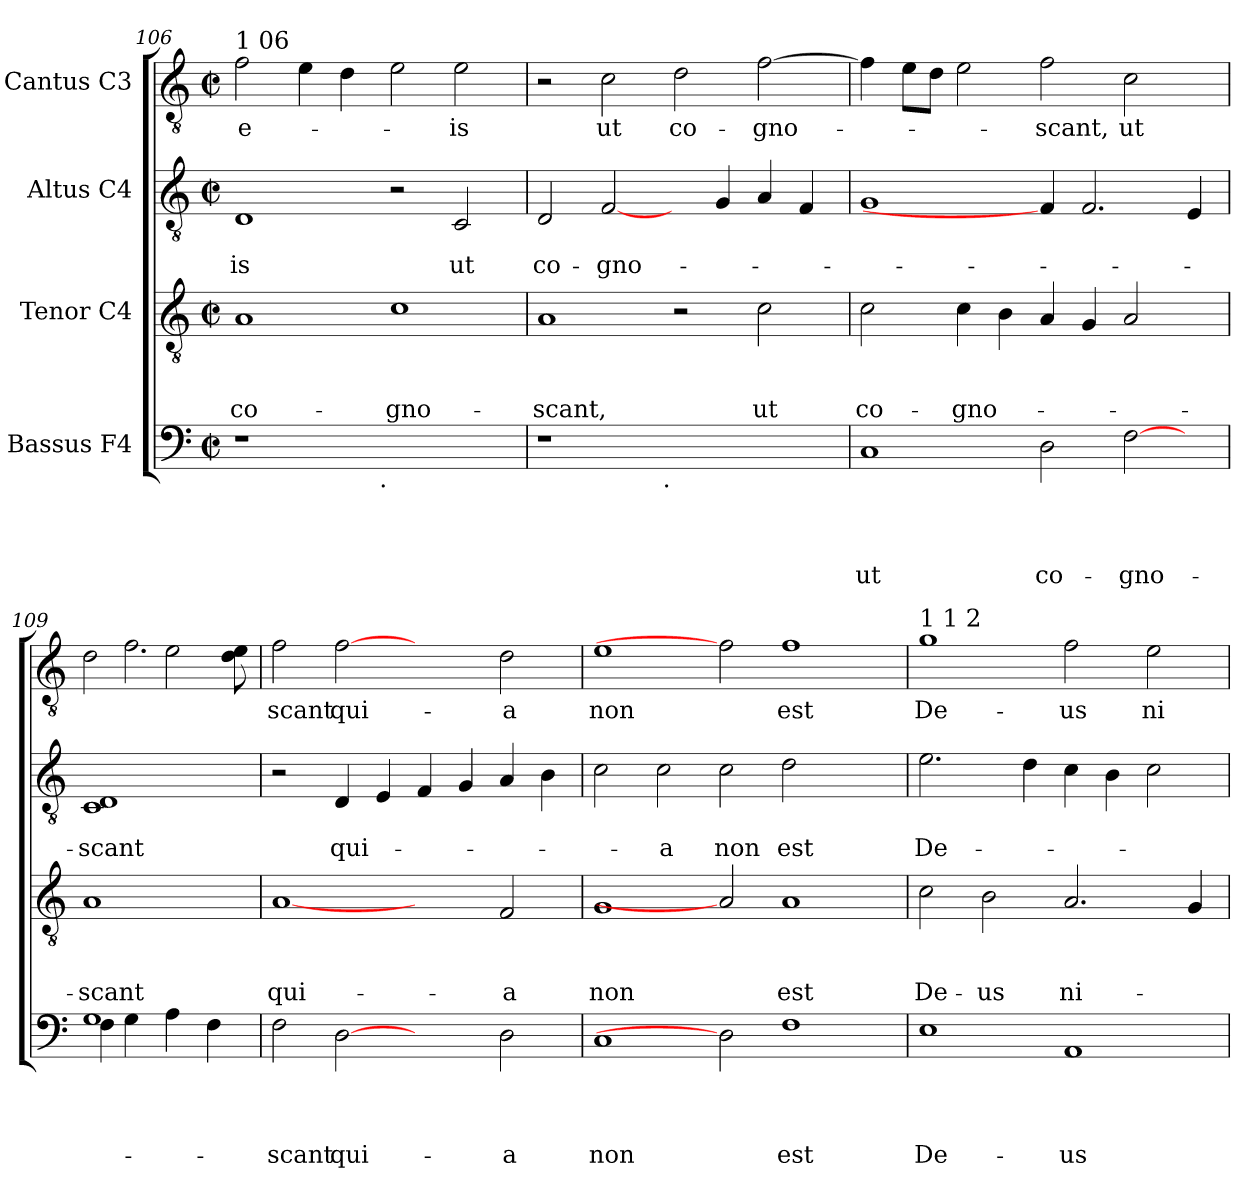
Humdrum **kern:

**kern	**text	**text	**text	**text	**kern	**text	**text	**text	**kern	**text	**text	**kern	**text
*part4	*part4	*part4	*part4	*part4	*part3	*part3	*part3	*part3	*part2	*part2	*part2	*part1	*part1
*staff4	*staff4	*staff4	*staff4	*staff4	*staff3	*staff3	*staff3	*staff3	*staff2	*staff2	*staff2	*staff1	*staff1
*I"Bassus F4	*	*	*	*	*I"Tenor C4	*	*	*	*I"Altus C4	*	*	*I"Cantus C3	*
!!LO:LB:g=z
*clefF4	*	*	*	*	*clefGv2	*	*	*	*clefGv2	*	*	*clefGv2	*
*k[]	*	*	*	*	*k[]	*	*	*	*k[]	*	*	*k[]	*
*C:	*	*	*	*	*C:	*	*	*	*C:	*	*	*C:	*
*M2/2	*	*	*	*	*M2/2	*	*	*	*M2/2	*	*	*M2/2	*
*met(c|)	*	*	*	*	*met(c|)	*	*	*	*met(c|)	*	*	*met(c|)	*
=106	=106	=106	=106	=106	=106	=106	=106	=106	=106	=106	=106	=106	=106
!	!	!	!	!	!	!	!	!	!	!	!	!LO:TX:a:t=1 06	!
!	!	!	!	!	!	!	!	!LO:LY:b	!	!	!LO:LY:b	!	!LO:LY:b
*^	*	*	*	*	*	*	*	*	*	*	*	*	*
1r	2ryy	.	.	.	.	1A	.	.	co-	1D	.	-is	2f\	e-
.	4...ryy	.	.	.	.	.	.	.	.	.	.	.	4e\	.
.	.	.	.	.	.	.	.	.	.	.	.	.	4d\	.
!	!LO:TX:b:t=.	!	!	!	!	!	!	!	!	!	!	!	!	!
.	1ryy	.	.	.	.	.	.	.	.	.	.	.	.	.
!	!	!	!	!	!	!	!	!	!LO:LY:b	!	!	!	!	!
1ryy	.	.	.	.	.	1c	.	.	-gno-	2r	.	.	2e\	.
!	!	!	!	!	!	!	!	!	!	!	!	!LO:LY:b	!	!LO:LY:b
.	.	.	.	.	.	.	.	.	.	2C/	.	ut	2e\	-is
.	32ryy	.	.	.	.	.	.	.	.	.	.	.	.	.
=107	=107	=107	=107	=107	=107	=107	=107	=107	=107	=107	=107	=107	=107	=107
!	!	!	!	!	!	!	!	!	!LO:LY:b	!	!	!LO:LY:b	!	!
1r	2ryy	.	.	.	.	1A	.	.	-scant,	2D/	.	co-	2r	.
!	!	!	!	!	!	!	!	!	!	!	!	!LO:LY:b	!	!LO:LY:b
.	4...ryy	.	.	.	.	.	.	.	.	[2F/	.	-gno-	2c\	ut
!	!LO:TX:b:t=.	!	!	!	!	!	!	!	!	!	!	!	!	!
.	1ryy	.	.	.	.	.	.	.	.	.	.	.	.	.
!	!	!	!	!	!	!	!	!	!	!	!	!	!	!LO:LY:b
1ryy	.	.	.	.	.	2r	.	.	.	4ryy	.	.	2d\	co-
.	.	.	.	.	.	.	.	.	.	4G/	.	.	.	.
!	!	!	!	!	!	!	!	!	!LO:LY:b	!	!	!	!	!LO:LY:b
.	.	.	.	.	.	2c\	.	.	ut	4A/	.	.	[>2f\	-gno-
.	.	.	.	.	.	.	.	.	.	4F/	.	.	.	.
.	32ryy	.	.	.	.	.	.	.	.	.	.	.	.	.
=108	=108	=108	=108	=108	=108	=108	=108	=108	=108	=108	=108	=108	=108	=108
!	!	!	!	!	!LO:LY:b	!	!	!	!LO:LY:b	!	!	!	!	!
*v	*v	*	*	*	*	*	*	*	*	*	*	*	*	*
1C	.	.	.	ut	2c\	.	.	co-	1G	.	.	4f\]	.
.	.	.	.	.	.	.	.	.	.	.	.	8e\L	.
.	.	.	.	.	.	.	.	.	.	.	.	8d\J	.
!	!	!	!	!	!	!	!	!LO:LY:b	!	!	!	!	!
.	.	.	.	.	4c\	.	.	-gno-	.	.	.	2e\	.
.	.	.	.	.	4B\	.	.	.	.	.	.	.	.
!	!	!	!	!LO:LY:b	!	!	!	!	!	!	!	!	!LO:LY:b
2D\	.	.	.	co-	4A/	.	.	.	4F/]	.	.	2f\	-scant,
.	.	.	.	.	4G/	.	.	.	2.F/	.	.	.	.
!	!	!	!	!LO:LY:b	!	!	!	!	!	!	!	!	!LO:LY:b
[>2F\	.	.	.	-gno-	2A/	.	.	.	.	.	.	2c\	ut
4ryy	.	.	.	.	4ryy	.	.	.	4E/	.	.	4ryy	.
=109	=109	=109	=109	=109	=109	=109	=109	=109	=109	=109	=109	=109	=109
*^	*	*	*	*	*	*	*	*	*	*	*	*	*
!	!	!	!	!	!	!	!	!	!LO:LY:b	!	!	!LO:LY:b	!	!
*	*	*	*	*	*	*	*	*	*	*	*	*	*^	*
*	*	*	*	*	*	*	*	*	*	*	*	*	*	*^	*
1G	4F\	.	.	.	.	1A	.	.	-scant	1C 1D	.	-scant	2d\	4ryy	2..ryy	.
.	4G\	.	.	.	.	.	.	.	.	.	.	.	.	2.f\	.	.
.	4A\	.	.	.	.	.	.	.	.	.	.	.	2e\	.	.	.
.	4F\	.	.	.	.	.	.	.	.	.	.	.	.	.	.	.
.	.	.	.	.	.	.	.	.	.	.	.	.	.	.	8d\ 8e\	.
*v	*v	*	*	*	*	*	*	*	*	*	*	*	*	*	*	*
=110	=110	=110	=110	=110	=110	=110	=110	=110	=110	=110	=110	=110	=110	=110	=110
!	!	!	!	!LO:LY:b	!	!	!	!LO:LY:b	!	!	!	!	!	!	!LO:LY:b
*	*	*	*	*	*	*	*	*	*	*	*	*v	*v	*v	*
2F\	.	.	.	-scant	[1A	.	.	qui-	2r	.	.	2f\	scant
!	!	!	!	!LO:LY:b	!	!	!	!	!	!	!LO:LY:b	!	!LO:LY:b
[2D	.	.	.	qui-	.	.	.	.	4D/	.	qui-	[2f	qui-
.	.	.	.	.	.	.	.	.	4E/	.	.	.	.
2ryy	.	.	.	.	2ryy	.	.	.	4F/	.	.	2ryy	.
.	.	.	.	.	.	.	.	.	4G/	.	.	.	.
!	!	!	!	!LO:LY:b	!	!	!	!LO:LY:b	!	!	!	!	!LO:LY:b
2D\	.	.	.	-a	2F/	.	.	-a	4A/	.	.	2d\	-a
.	.	.	.	.	.	.	.	.	4B\	.	.	.	.
=111	=111	=111	=111	=111	=111	=111	=111	=111	=111	=111	=111	=111	=111
!	!	!	!	!LO:LY:b	!	!	!	!LO:LY:b	!	!	!	!	!LO:LY:b
1C	.	.	.	non	1G	.	.	non	2c\	.	.	1e	non
!	!	!	!	!	!	!	!	!	!	!	!LO:LY:b	!	!
.	.	.	.	.	.	.	.	.	2c\	.	-a	.	.
!	!	!	!	!	!	!	!	!	!	!	!LO:LY:b	!	!
2D]	.	.	.	.	2A]	.	.	.	2c\	.	non	2f]	.
!	!	!	!	!LO:LY:b	!	!	!	!LO:LY:b	!	!	!LO:LY:b	!	!LO:LY:b
1F	.	.	.	est	1A	.	.	est	2d\	.	est	1f	est
.	.	.	.	.	.	.	.	.	2ryy	.	.	.	.
!!LO:LB:g=z
=112	=112	=112	=112	=112	=112	=112	=112	=112	=112	=112	=112	=112	=112
!	!	!	!	!	!	!	!	!	!	!	!	!LO:TX:a:t=1 1 2	!
!	!	!	!	!LO:LY:b	!	!	!	!LO:LY:b	!	!	!LO:LY:b	!	!LO:LY:b
1E	.	.	.	De-	2c\	.	.	De-	2.e\	.	De-	1g	De-
!	!	!	!	!	!	!	!	!LO:LY:b	!	!	!	!	!
.	.	.	.	.	2B\	.	.	-us	.	.	.	.	.
.	.	.	.	.	.	.	.	.	4d\	.	.	.	.
!	!	!	!	!LO:LY:b	!	!	!	!LO:LY:b	!	!	!	!	!LO:LY:b
1AA	.	.	.	-us	2.A/	.	.	ni-	4c\	.	.	2f\	-us
.	.	.	.	.	.	.	.	.	4B\	.	.	.	.
!	!	!	!	!	!	!	!	!	!	!	!	!	!LO:LY:b
.	.	.	.	.	.	.	.	.	2c\	.	.	2e\	ni-
.	.	.	.	.	4G/	.	.	.	.	.	.	.	.
=	=	=	=	=	=	=	=	=	=	=	=	=	=
*-	*-	*-	*-	*-	*-	*-	*-	*-	*-	*-	*-	*-	*-
